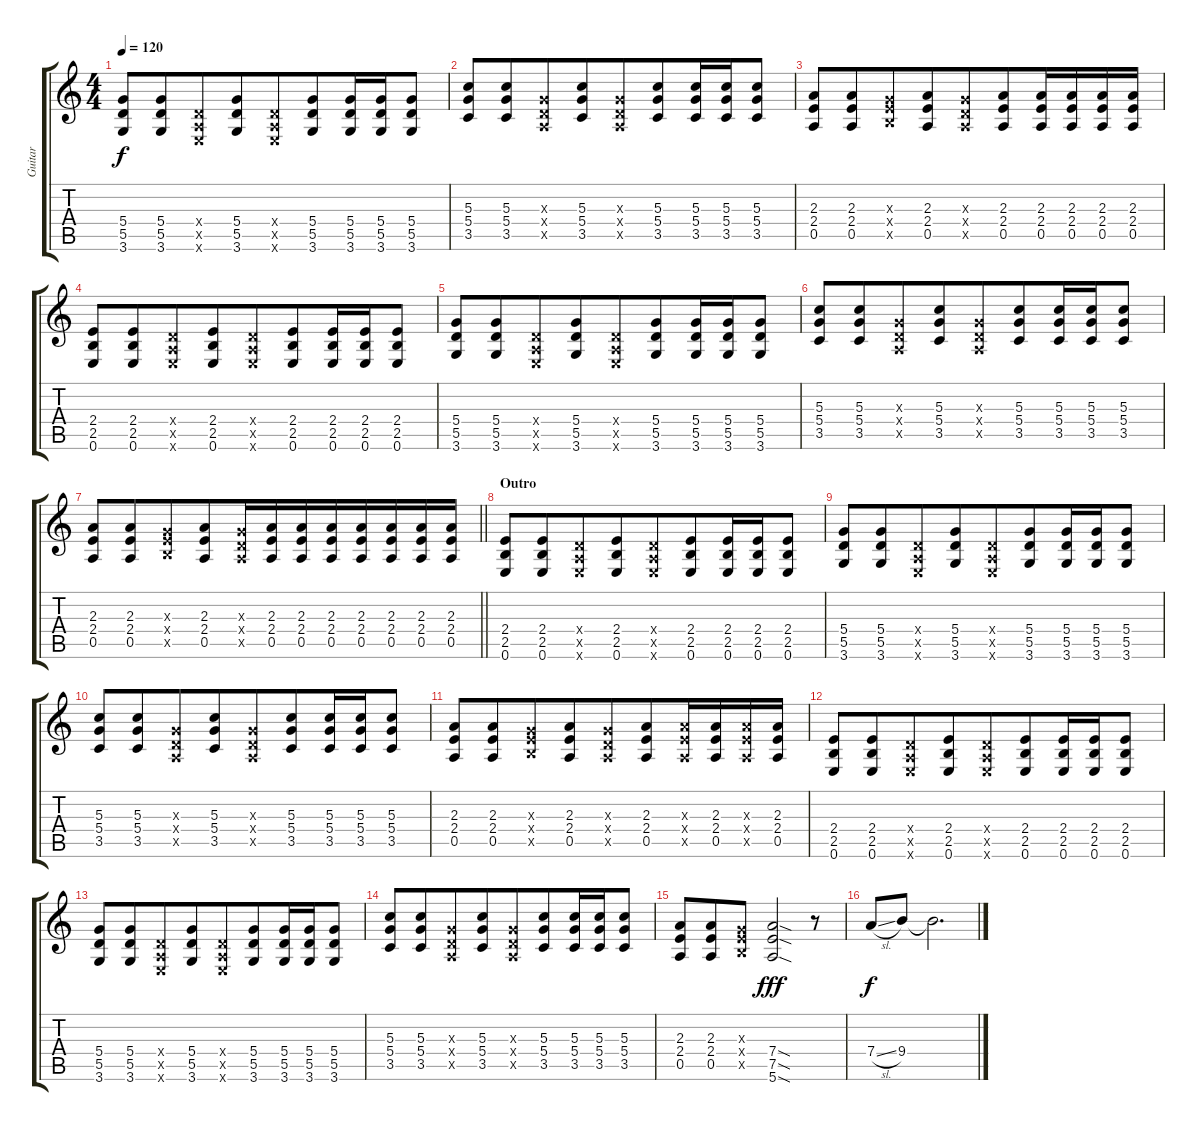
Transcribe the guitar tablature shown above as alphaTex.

\track ("Guitar" "Guitar") {instrument distortionguitar}
\staff {score tabs}
\tuning (E4 B3 G3 D3 A2 E2) {hide}
\ts (4 4)
\tempo 120
\clef g2
\ks c
(5.4 5.5 3.6).8{dy f} (5.4 5.5 3.6).8{beam merge} (0.4{x} 0.5{x} 0.6{x}).8 (5.4 5.5 3.6).8{beam merge} (0.4{x} 0.5{x} 0.6{x}).8 (5.4 5.5 3.6).8{beam merge} (5.4 5.5 3.6).16 (5.4 5.5 3.6).16 (5.4 5.5 3.6).8 |
(5.3 5.4 3.5).8 (5.3 5.4 3.5).8{beam merge} (0.3{x} 0.4{x} 0.5{x}).8 (5.3 5.4 3.5).8{beam merge} (0.3{x} 0.4{x} 0.5{x}).8 (5.3 5.4 3.5).8{beam merge} (5.3 5.4 3.5).16 (5.3 5.4 3.5).16 (5.3 5.4 3.5).8 |
(2.3 2.4 0.5).8 (2.3 2.4 0.5).8{beam merge} (0.3{x} 2.4{x} 2.5{x}).8 (2.3 2.4 0.5).8{beam merge} (0.3{x} 0.4{x} 0.5{x}).8 (2.3 2.4 0.5).8{beam merge} (2.3 2.4 0.5).16 (2.3 2.4 0.5).16 (2.3 2.4 0.5).16 (2.3 2.4 0.5).16 |
(2.4 2.5 0.6).8 (2.4 2.5 0.6).8{beam merge} (0.4{x} 0.5{x} 0.6{x}).8 (2.4 2.5 0.6).8{beam merge} (0.4{x} 0.5{x} 0.6{x}).8 (2.4 2.5 0.6).8{beam merge} (2.4 2.5 0.6).16 (2.4 2.5 0.6).16 (2.4 2.5 0.6).8 |
(5.4 5.5 3.6).8 (5.4 5.5 3.6).8{beam merge} (0.4{x} 0.5{x} 0.6{x}).8 (5.4 5.5 3.6).8{beam merge} (0.4{x} 0.5{x} 0.6{x}).8 (5.4 5.5 3.6).8{beam merge} (5.4 5.5 3.6).16 (5.4 5.5 3.6).16 (5.4 5.5 3.6).8 |
(5.3 5.4 3.5).8 (5.3 5.4 3.5).8{beam merge} (0.3{x} 0.4{x} 0.5{x}).8 (5.3 5.4 3.5).8{beam merge} (0.3{x} 0.4{x} 0.5{x}).8 (5.3 5.4 3.5).8{beam merge} (5.3 5.4 3.5).16 (5.3 5.4 3.5).16 (5.3 5.4 3.5).8 |
\barLineRight lightlight
(2.3 2.4 0.5).8 (2.3 2.4 0.5).8{beam merge} (0.3{x} 2.4{x} 2.5{x}).8 (2.3 2.4 0.5).8{beam merge} (0.3{x} 0.4{x} 0.5{x}).16{beam merge} (2.3 2.4 0.5).16{beam merge} (2.3 2.4 0.5).16 (2.3 2.4 0.5).16{beam merge} (2.3 2.4 0.5).16 (2.3 2.4 0.5).16 (2.3 2.4 0.5).16 (2.3 2.4 0.5).16 |
\section ("" "Outro")
(2.4 2.5 0.6).8 (2.4 2.5 0.6).8{beam merge} (0.4{x} 0.5{x} 0.6{x}).8 (2.4 2.5 0.6).8{beam merge} (0.4{x} 0.5{x} 0.6{x}).8 (2.4 2.5 0.6).8{beam merge} (2.4 2.5 0.6).16 (2.4 2.5 0.6).16 (2.4 2.5 0.6).8 |
(5.4 5.5 3.6).8 (5.4 5.5 3.6).8{beam merge} (0.4{x} 0.5{x} 0.6{x}).8 (5.4 5.5 3.6).8{beam merge} (0.4{x} 0.5{x} 0.6{x}).8 (5.4 5.5 3.6).8{beam merge} (5.4 5.5 3.6).16 (5.4 5.5 3.6).16 (5.4 5.5 3.6).8 |
(5.3 5.4 3.5).8 (5.3 5.4 3.5).8{beam merge} (0.3{x} 0.4{x} 0.5{x}).8 (5.3 5.4 3.5).8{beam merge} (0.3{x} 0.4{x} 0.5{x}).8 (5.3 5.4 3.5).8{beam merge} (5.3 5.4 3.5).16 (5.3 5.4 3.5).16 (5.3 5.4 3.5).8 |
(2.3 2.4 0.5).8 (2.3 2.4 0.5).8{beam merge} (0.3{x} 2.4{x} 2.5{x}).8 (2.3 2.4 0.5).8{beam merge} (0.3{x} 0.4{x} 0.5{x}).8 (2.3 2.4 0.5).8{beam merge} (2.3{x} 2.4{x} 0.5{x}).16 (2.3 2.4 0.5).16 (2.3{x} 2.4{x} 0.5{x}).16 (2.3 2.4 0.5).16 |
(2.4 2.5 0.6).8 (2.4 2.5 0.6).8{beam merge} (0.4{x} 0.5{x} 0.6{x}).8 (2.4 2.5 0.6).8{beam merge} (0.4{x} 0.5{x} 0.6{x}).8 (2.4 2.5 0.6).8{beam merge} (2.4 2.5 0.6).16 (2.4 2.5 0.6).16 (2.4 2.5 0.6).8 |
(5.4 5.5 3.6).8 (5.4 5.5 3.6).8{beam merge} (0.4{x} 0.5{x} 0.6{x}).8 (5.4 5.5 3.6).8{beam merge} (0.4{x} 0.5{x} 0.6{x}).8 (5.4 5.5 3.6).8{beam merge} (5.4 5.5 3.6).16 (5.4 5.5 3.6).16 (5.4 5.5 3.6).8 |
(5.3 5.4 3.5).8 (5.3 5.4 3.5).8{beam merge} (0.3{x} 0.4{x} 0.5{x}).8 (5.3 5.4 3.5).8{beam merge} (0.3{x} 0.4{x} 0.5{x}).8 (5.3 5.4 3.5).8{beam merge} (5.3 5.4 3.5).16 (5.3 5.4 3.5).16 (5.3 5.4 3.5).8 |
(2.3 2.4 0.5).8 (2.3 2.4 0.5).8{beam merge} (0.3{x} 2.4{x} 2.5{x}).8 (7.4{sod} 7.5{sod} 5.6{sod}).2{dy fff} r.8 |
7.4{sl}.8{dy f beam Up} 9.4.8{beam Up} 9.4{t}.2{d}
